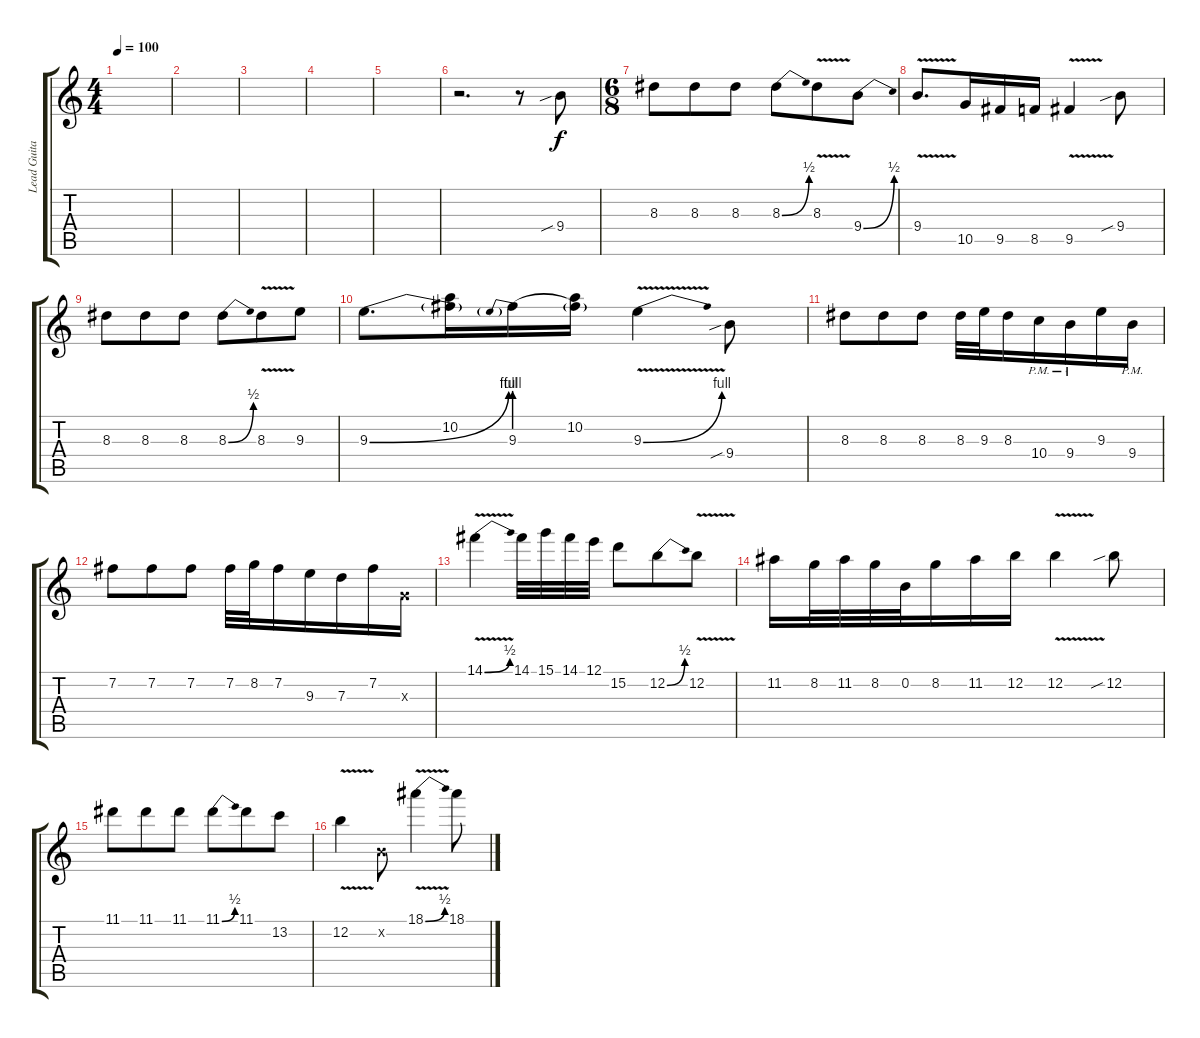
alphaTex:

\track ("Lead Guitar" "Lead Guita") {instrument overdrivenguitar}
\staff {score tabs}
\tuning (E4 B3 G3 D3 A2 E2) {hide}
\ts (4 4)
\tempo 100
\clef g2
\ks c
|
|
|
|
|
r.2{d} r.8 9.4{sib}.8 |
\ts (6 8)
8.3.8 8.3.8 8.3.8 8.3{be (bend 0 0 60 2)}.8 8.3{v}.8 9.4{be (bend 0 0 60 2)}.8 |
9.4{v}.8{d} 10.5.16 9.5.16 8.5.16 9.5{v}.4 9.4{sib}.8 |
8.3.8 8.3.8 8.3.8 8.3{be (bend 0 0 60 2)}.8 8.3{v}.8 9.3.8 |
9.3{be (bend 0 0 60 4)}.8{d} (10.2 9.3{t}).16 9.3{be (prebend 0 4 60 4)}.16 (10.2 9.3{t}).16 9.3{be (bend 0 0 60 4) v}.4 9.4{sib}.8 |
8.3.8 8.3.8 8.3.8 8.3.32 9.3.32 8.3.16 10.4{pm}.16 9.4{pm}.16 9.3.16 9.4{pm}.16 |
7.2.8 7.2.8 7.2.8 7.2.32 8.2.32 7.2.16 9.3.16 7.3.16 7.2.16 0.3{x}.16 |
14.1{be (bend 0 0 60 2) v}.4 14.1.32 15.1.32 14.1.32 12.1.32 15.2.8 12.2{be (bend 0 0 60 2)}.8 12.2{v}.8 |
11.2.16 8.2.32 11.2.32 8.2.32 0.2.32 8.2.16 11.2.16 12.2.16 12.2{v}.4 12.2{sib}.8 |
11.1.8 11.1.8 11.1.8 11.1{be (bend 0 0 60 2)}.8 11.1.8 13.2.8 |
12.2{v}.4 0.2{x}.8 18.1{be (bend 0 0 60 2) v}.4 18.1.8
